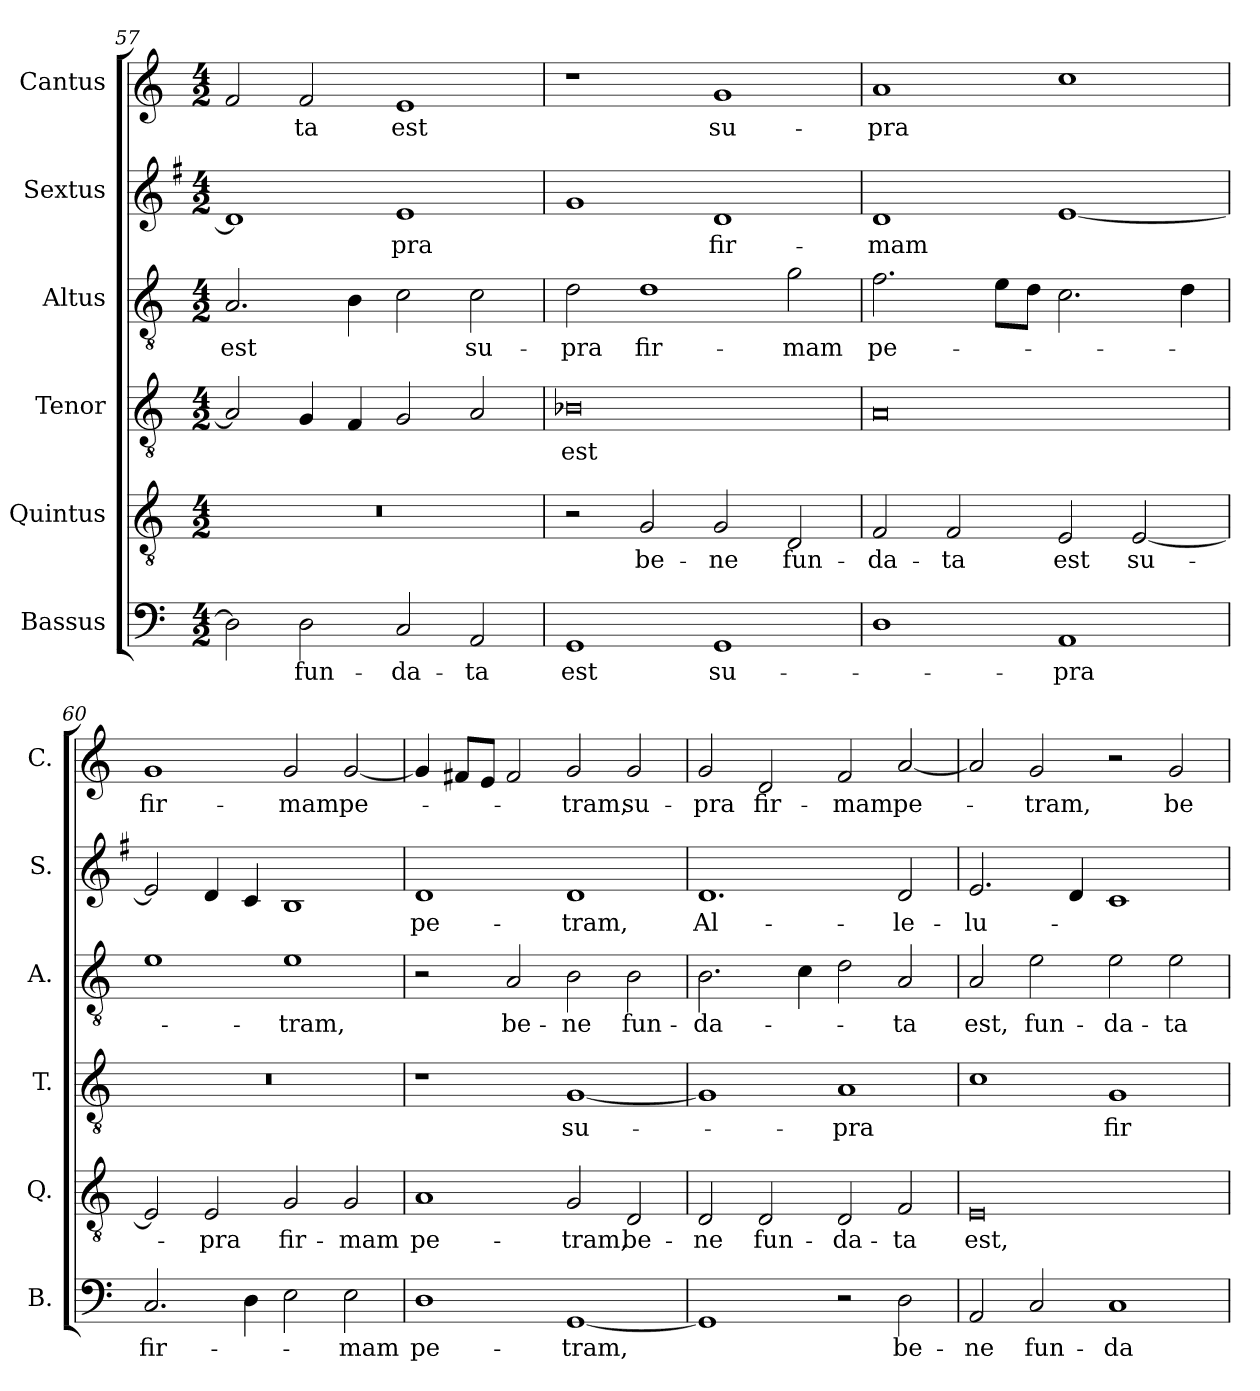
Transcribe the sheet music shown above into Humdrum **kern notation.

**kern	**text	**kern	**text	**kern	**text	**kern	**text	**kern	**text	**kern	**text
*part6	*part6	*part5	*part5	*part4	*part4	*part3	*part3	*part2	*part2	*part1	*part1
*staff6	*staff6	*staff5	*staff5	*staff4	*staff4	*staff3	*staff3	*staff2	*staff2	*staff1	*staff1
*I"Bassus	*	*I"Quintus	*	*I"Tenor	*	*I"Altus	*	*I"Sextus	*	*I"Cantus	*
*I'B.	*	*I'Q.	*	*I'T.	*	*I'A.	*	*I'S.	*	*I'C.	*
!!LO:PB:g=z
*clefF4	*	*clefGv2	*	*clefGv2	*	*clefGv2	*	*clefG2	*	*clefG2	*
*k[]	*	*k[]	*	*k[]	*	*k[]	*	*k[f#]	*	*k[]	*
*M4/2	*	*M4/2	*	*M4/2	*	*M4/2	*	*M4/2	*	*M4/2	*
=57	=57	=57	=57	=57	=57	=57	=57	=57	=57	=57	=57
2D\]	.	0r	.	2A/]	.	2.A/	est	1d]	.	2f/	.
2D\	fun-	.	.	4G/	.	.	.	.	.	2f/	-ta
.	.	.	.	4F/	.	4B\	.	.	.	.	.
2C/	-da-	.	.	2G/	.	2c\	.	1e	-pra	1e	est
2AA/	-ta	.	.	2A/	.	2c\	su-	.	.	.	.
=58	=58	=58	=58	=58	=58	=58	=58	=58	=58	=58	=58
1GG	est	2r	.	0B-X	est	2d\	-pra	1g	.	1r	.
.	.	2G/	be-	.	.	1d	fir-	.	.	.	.
1GG	su-	2G/	-ne	.	.	.	.	1d	fir-	1g	su-
.	.	2D/	fun-	.	.	2g\	-mam	.	.	.	.
=59	=59	=59	=59	=59	=59	=59	=59	=59	=59	=59	=59
1D	.	2F/	-da-	0A	.	2.f\	pe-	1d	-mam	1a	-pra
.	.	2F/	-ta	.	.	.	.	.	.	.	.
.	.	.	.	.	.	8e\L	.	.	.	.	.
.	.	.	.	.	.	8d\J	.	.	.	.	.
1AA	-pra	2E/	est	.	.	2.c\	.	[1e	.	1cc	.
.	.	[2E/	su-	.	.	.	.	.	.	.	.
.	.	.	.	.	.	4d\	.	.	.	.	.
=60	=60	=60	=60	=60	=60	=60	=60	=60	=60	=60	=60
2.C/	fir-	2E/]	.	0r	.	1e	.	2e/]	.	1g	fir-
.	.	2E/	-pra	.	.	.	.	4d/	.	.	.
4D\	.	.	.	.	.	.	.	4c/	.	.	.
2E\	.	2G/	fir-	.	.	1e	-tram,	1B	.	2g/	-mam
2E\	-mam	2G/	-mam	.	.	.	.	.	.	[2g/	pe-
=61	=61	=61	=61	=61	=61	=61	=61	=61	=61	=61	=61
1D	pe-	1A	pe-	1r	.	2r	.	1d	pe-	4g/]	.
.	.	.	.	.	.	.	.	.	.	8f#X/L	.
.	.	.	.	.	.	.	.	.	.	8e/J	.
.	.	.	.	.	.	2A/	be-	.	.	2f#/	.
[1GG	-tram,	2G/	-tram,	[1G	su-	2B\	-ne	1d	-tram,	2g/	-tram,
.	.	2D/	be-	.	.	2B\	fun-	.	.	2g/	su-
=62	=62	=62	=62	=62	=62	=62	=62	=62	=62	=62	=62
1GG]	.	2D/	-ne	1G]	.	2.B\	-da-	1.d	Al-	2g/	-pra
.	.	2D/	fun-	.	.	.	.	.	.	2d/	fir-
.	.	.	.	.	.	4c\	.	.	.	.	.
2r	.	2D/	-da-	1A	-pra	2d\	.	.	.	2f/	-mam
2D\	be-	2F/	-ta	.	.	2A/	-ta	2d/	-le-	[2a/	pe-
!!LO:LB:g=z
=63	=63	=63	=63	=63	=63	=63	=63	=63	=63	=63	=63
2AA/	-ne	0E	est,	1c	.	2A/	est,	2.e/	-lu-	2a/]	.
2C/	fun-	.	.	.	.	2e\	fun-	.	.	2g/	-tram,
.	.	.	.	.	.	.	.	4d/	.	.	.
1C	-da-	.	.	1G	fir-	2e\	-da-	1c	.	2r	.
.	.	.	.	.	.	2e\	-ta	.	.	2g/	be-
=	=	=	=	=	=	=	=	=	=	=	=
*-	*-	*-	*-	*-	*-	*-	*-	*-	*-	*-	*-
